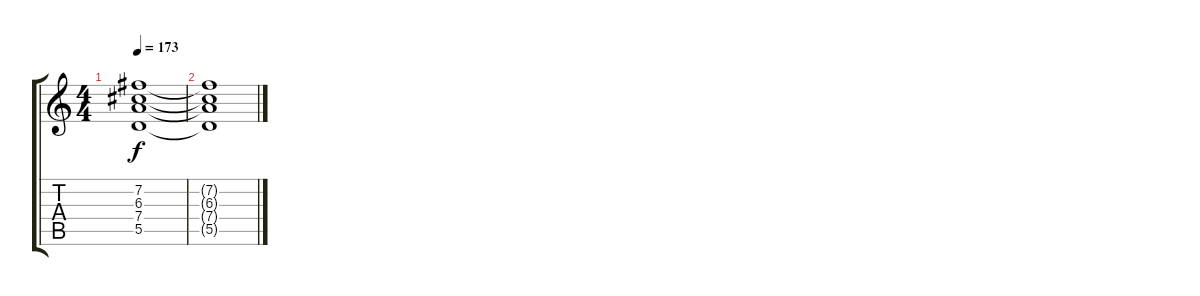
\track "" {instrument distortionguitar}
\staff {score tabs}
\tuning (E4 B3 G3 D3 A2 E2) {hide}
\ts (4 4)
\tempo 173
\clef g2
\ks c
(7.2{t} 6.3{t} 7.4{t} 5.5{t}).1{dy f} |
(7.2{t} 6.3{t} 7.4{t} 5.5{t}).1
